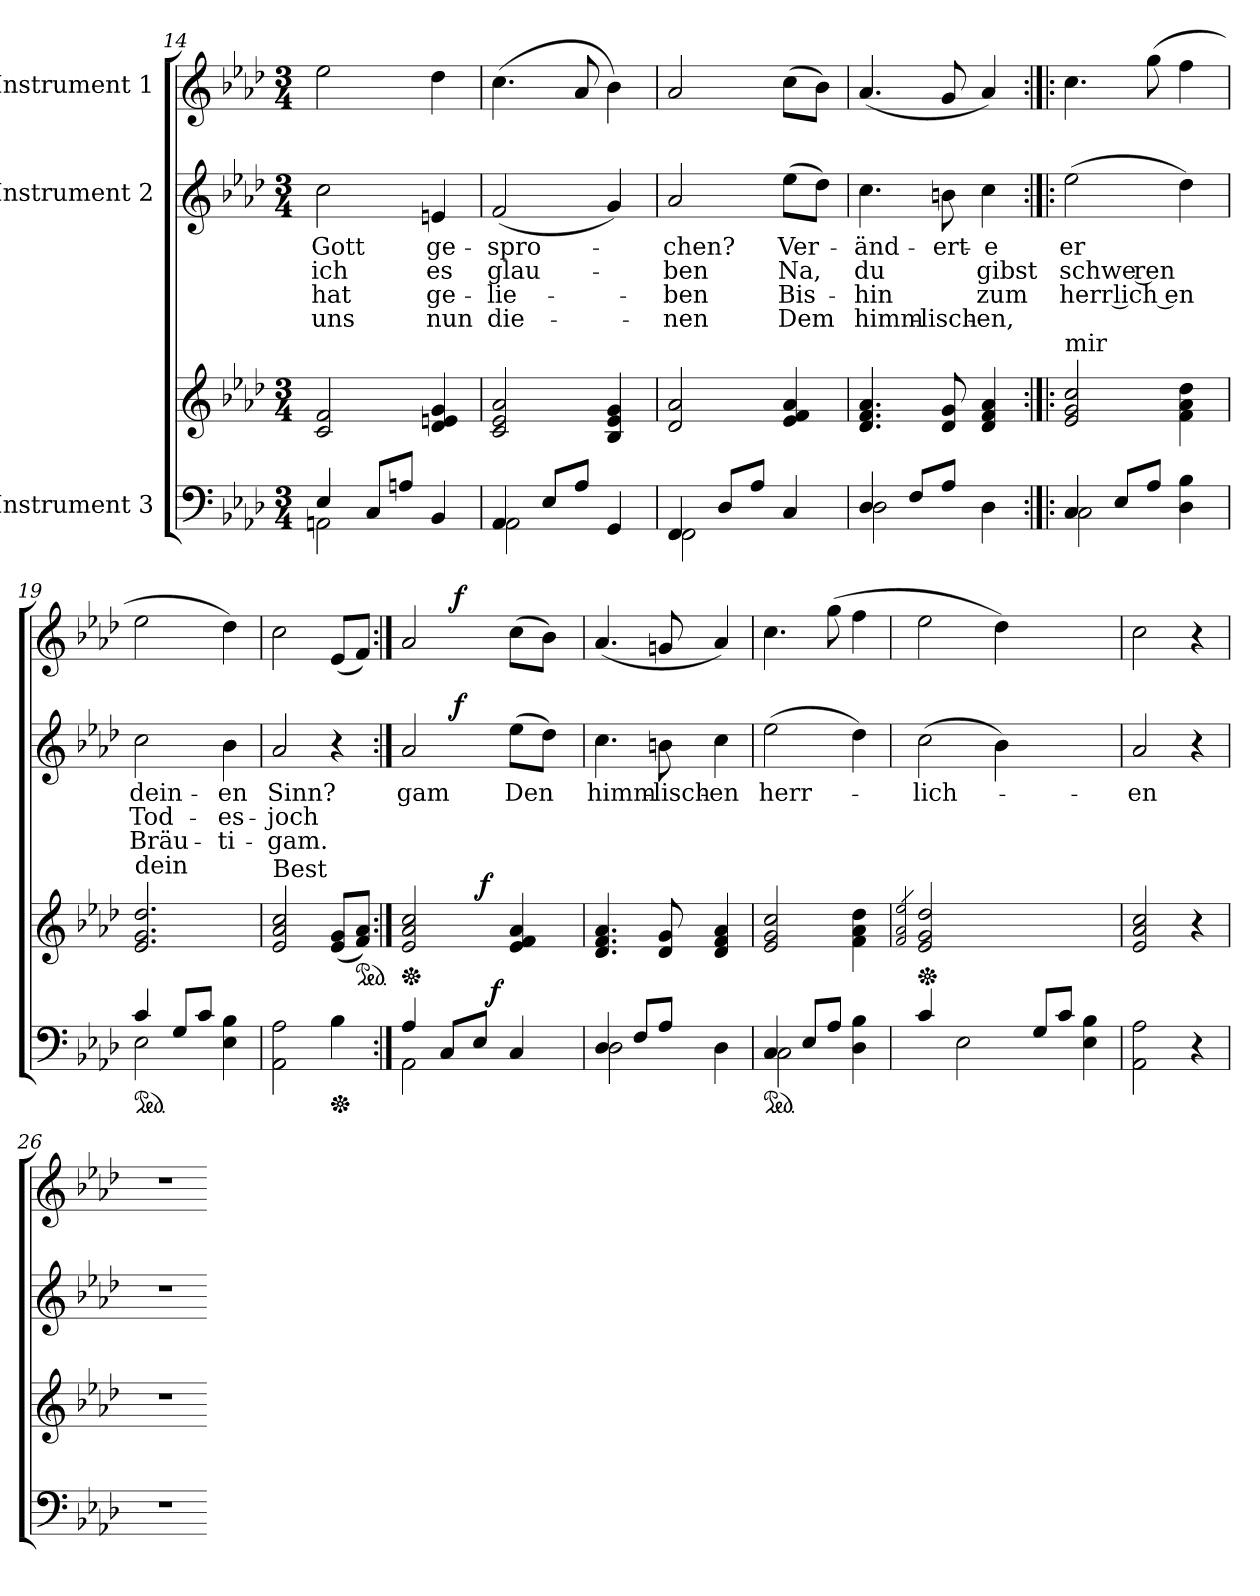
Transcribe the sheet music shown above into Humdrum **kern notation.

**kern	**kern	**dynam	**kern	**text	**text	**text	**text	**dynam	**kern	**dynam
*part3	*part3	*part3	*part2	*part2	*part2	*part2	*part2	*part2	*part1	*part1
*staff4	*staff3	*staff3/4	*staff2	*staff2	*staff2	*staff2	*staff2	*staff2	*staff1	*staff1
*I"Instrument 3	*	*	*I"Instrument 2	*	*	*	*	*	*I"Instrument 1	*
*clefF4	*clefG2	*	*clefG2	*	*	*	*	*	*clefG2	*
*k[b-e-a-d-]	*k[b-e-a-d-]	*	*k[b-e-a-d-]	*	*	*	*	*	*k[b-e-a-d-]	*
*A-:	*A-:	*	*A-:	*	*	*	*	*	*A-:	*
*M3/4	*M3/4	*	*M3/4	*	*	*	*	*	*M3/4	*
=14	=14	=14	=14	=14	=14	=14	=14	=14	=14	=14
*^	*	*	*	*	*	*	*	*	*	*
!	!	!	!	!	!LO:LY:b	!LO:LY:b:cj	!LO:LY:b:cj	!LO:LY:b:cj	!	!	!
4E-/	2AAn\	2f/ 2c/	.	2cc\	Gott	ich	hat	uns	.	2ee-\	.
8C/L	.	.	.	.	.	.	.	.	.	.	.
8An/J	.	.	.	.	.	.	.	.	.	.	.
!	!	!	!	!	!LO:LY:b:rj	!LO:LY:b:rj	!LO:LY:b:rj	!LO:LY:b:cj	!	!	!
4BB-/	4ryy	4g/ 4d-/ 4en/	.	4en/	ge-	-es	ge-	-nun	.	4dd-\	.
=15	=15	=15	=15	=15	=15	=15	=15	=15	=15	=15	=15
!	!	!	!	!	!LO:LY:b	!LO:LY:b	!LO:LY:b:cj	!LO:LY:b:cj	!	!	!
4AA-/	2AA-\	2a-/ 2c/ 2e-/	.	(<2f/	spro-	-glau-	-lie-	-die-	.	(>4.cc\	.
8E-/L	.	.	.	.	.	.	.	.	.	.	.
8A-/J	.	.	.	.	.	.	.	.	.	8a-/	.
4GG/	4ryy	4B-/ 4g/ 4e-/	.	4g/)	.	.	.	.	.	4b-\)	.
=16	=16	=16	=16	=16	=16	=16	=16	=16	=16	=16	=16
!	!	!	!	!	!LO:LY:b	!LO:LY:b	!LO:LY:b	!LO:LY:b	!	!	!
4FF/	2FF\	2a-/ 2d-/	.	2a-/	-chen?	ben	ben	nen	.	2a-/	.
8D-/L	.	.	.	.	.	.	.	.	.	.	.
8A-/J	.	.	.	.	.	.	.	.	.	.	.
!	!	!	!	!	!LO:LY:b	!LO:LY:b:cj	!LO:LY:b:cj	!LO:LY:b	!	!	!
4C/	4ryy	4a-/ 4e-/ 4f/	.	(>8ee-\L	Ver-	-Na,	Bis-	-Dem	.	(>8cc\L	.
.	.	.	.	8dd-\J)	.	.	.	.	.	8b-\J)	.
=17	=17	=17	=17	=17	=17	=17	=17	=17	=17	=17	=17
!	!	!	!	!	!LO:LY:b:cj	!LO:LY:b:cj	!LO:LY:b:cj	!LO:LY:b	!	!	!
4D-/	2D-\	4.d-/ 4.f/ 4.a-/	.	4.cc\	änd-	-du	hin	himm-	.	(<4.a-/	.
8F/L	.	.	.	.	.	.	.	.	.	.	.
!	!	!	!	!	!LO:LY:b:rj	!	!	!LO:LY:b:cj	!	!	!
8A-/J	.	8d-/ 8g/	.	8bn\	-ert-	.	.	-lisch-	.	8g/	.
!	!	!	!	!	!LO:LY:b:rj	!LO:LY:b	!LO:LY:b	!LO:LY:b:cj	!	!	!
4ryy	4D-\	4d-/ 4f/ 4a-/	.	4cc\	-e	gibst	zum	en,	.	4a-/)	.
!!LO:PB:g=z
=18:|!|:	=18:|!|:	=18:|!|:	=18:|!|:	=18:|!|:	=18:|!|:	=18:|!|:	=18:|!|:	=18:|!|:	=18:|!|:	=18:|!|:	=18:|!|:
!	!	!LO:TX:a:t=mir	!	!	!	!	!	!	!	!	!
!	!	!	!	!	!LO:LY:b:cj	!LO:LY:b	!LO:LY:b	!	!	!	!
4C/	2C\	2e-/ 2cc/ 2g/	.	(>2ee-\	er	schwe ren	herr lich en	.	.	4.cc\	.
8E-/L	.	.	.	.	.	.	.	.	.	.	.
8A-/J	.	.	.	.	.	.	.	.	.	(>8gg\	.
4ryy	4B-\ 4D-\	4f\ 4a-\ 4dd-\	.	4dd-\)	.	.	.	.	.	4ff\	.
=19	=19	=19	=19	=19	=19	=19	=19	=19	=19	=19	=19
*ped	*	*	*	*	*	*	*	*	*	*	*
!	!	!LO:TX:a:t=dein	!	!	!	!	!	!	!	!	!
!	!	!	!	!	!LO:LY:b	!LO:LY:b	!LO:LY:b	!	!	!	!
4c/	2E-\	2.e-/ 2.g/ 2.dd-/	.	2cc\	dein-	-Tod-	-Bräu-	.	.	2ee-\	.
8G/L	.	.	.	.	.	.	.	.	.	.	.
8c/J	.	.	.	.	.	.	.	.	.	.	.
!	!	!	!	!	!LO:LY:b:cj	!LO:LY:b:cj	!LO:LY:b:cj	!	!	!	!
4ryy	4E-\ 4B-\	.	.	4b-\	-en	es-	-ti-	.	.	4dd-\)	.
=20	=20	=20	=20	=20	=20	=20	=20	=20	=20	=20	=20
!	!	!LO:TX:a:t=Best	!	!	!	!	!	!	!	!	!
!	!	!	!	!	!LO:LY:b	!LO:LY:b	!LO:LY:b	!	!	!	!
*v	*v	*	*	*	*	*	*	*	*	*	*
2AA-\ 2A-\	2e-/ 2a-/ 2cc/	.	2a-/	-Sinn?	joch	gam.	.	.	2cc\	.
*Xped	*	*	*	*	*	*	*	*	*	*
4B-\	(<8g/ 8e-/L	.	4r	.	.	.	.	.	(<8e-/L	.
*	*ped	*	*	*	*	*	*	*	*	*
.	8f/ 8a-/J)	.	.	.	.	.	.	.	8f/J)	.
=21:|!	=21:|!	=21:|!	=21:|!	=21:|!	=21:|!	=21:|!	=21:|!	=21:|!	=21:|!	=21:|!
*^	*	*	*	*	*	*	*	*	*	*
*	*	*Xped	*	*	*	*	*	*	*	*	*
!	!	!	!	!	!LO:LY:b	!	!	!	!	!	!
*	*^	*^	*	*^	*	*	*	*	*	*^	*
4A-/	2AA-\	4ryy	2e-/ 2cc/ 2a-/	4ryy	.	2a-/	4ryy	gam	.	.	.	.	2a-/	4ryy	.
8C/L	.	8ryy	.	8ryy	.	.	32.ryy	.	.	.	.	.	.	32.ryy	.
!	!	!	!	!	!	!	!	!	!	!	!	!LO:DY:a	!	!	!LO:DY:a
.	.	.	.	.	.	.	4ryy	.	.	.	.	f	.	4ryy	f
8E-/J	.	32.ryy	.	64ryy	.	.	.	.	.	.	.	.	.	.	.
!	!	!	!	!	!LO:DY:a	!	!	!	!	!	!	!	!	!	!
.	.	.	.	4ryy	f	.	.	.	.	.	.	.	.	.	.
!	!	!	!	!	!LO:DY:a=2	!	!	!	!	!	!	!	!	!	!
.	.	4ryy	.	.	f	.	.	.	.	.	.	.	.	.	.
!	!	!	!	!	!	!	!	!LO:LY:b	!	!	!	!	!	!	!
4C/	4ryy	.	4a-/ 4e-/ 4f/	.	.	(>8ee-\L	.	Den	.	.	.	.	(>8cc\L	.	.
.	.	.	.	.	.	.	8ryy	.	.	.	.	.	.	8ryy	.
.	.	.	.	.	.	8dd-\J)	.	.	.	.	.	.	8b-\J)	.	.
.	.	.	.	16..ryy	.	.	.	.	.	.	.	.	.	.	.
.	.	16ryy	.	.	.	.	16ryy	.	.	.	.	.	.	16ryy	.
.	.	64ryy	.	.	.	.	64ryy	.	.	.	.	.	.	64ryy	.
=22	=22	=22	=22	=22	=22	=22	=22	=22	=22	=22	=22	=22	=22	=22	=22
!	!	!	!	!	!	!	!	!LO:LY:b	!	!	!	!	!	!	!
*	*v	*v	*	*	*	*v	*v	*	*	*	*	*	*v	*v	*
*	*	*v	*v	*	*	*	*	*	*	*	*	*
4D-/	2D-\	4.d-/ 4.f/ 4.a-/	.	4.cc\	himm-	.	.	.	.	(<4.a-/	.
8F/L	.	.	.	.	.	.	.	.	.	.	.
!	!	!	!	!	!LO:LY:b:cj	!	!	!	!	!	!
8A-/J	.	8d-/ 8g/	.	8bn\	-lisch-	.	.	.	.	8gn/	.
!	!	!	!	!	!LO:LY:b:cj	!	!	!	!	!	!
4ryy	4D-\	4d-/ 4f/ 4a-/	.	4cc\	-en	.	.	.	.	4a-/)	.
=23	=23	=23	=23	=23	=23	=23	=23	=23	=23	=23	=23
*ped	*	*	*	*	*	*	*	*	*	*	*
!	!	!	!	!	!LO:LY:b	!	!	!	!	!	!
4C/	2C\	2cc/ 2e-/ 2g/	.	(>2ee-\	herr-	.	.	.	.	4.cc\	.
8E-/L	.	.	.	.	.	.	.	.	.	.	.
8A-/J	.	.	.	.	.	.	.	.	.	(<8gg\	.
4ryy	4B-\ 4D-\	4f\ 4dd-\ 4a-\	.	4dd-\)	.	.	.	.	.	4ff\	.
*v	*v	*	*	*	*	*	*	*	*	*	*
!!LO:LB:g=z
=24	=24	=24	=24	=24	=24	=24	=24	=24	=24	=24
.	2qa-/ 2qee-/ 2qf/	.	.	.	.	.	.	.	.	.
*	*Xped	*	*	*	*	*	*	*	*	*
!	!	!	!	!LO:LY:b	!	!	!	!	!	!
4c/	2dd-/ 2g/ 2e-/	.	(>2cc\	-lich-	.	.	.	.	2ee-\	.
2E-\	.	.	.	.	.	.	.	.	.	.
.	2.ryy	.	4b-\)	.	.	.	.	.	4dd-\)	.
8G/L	.	.	2ryy	.	.	.	.	.	2ryy	.
8c/J	.	.	.	.	.	.	.	.	.	.
4E-\ 4B-\	.	.	.	.	.	.	.	.	.	.
=25	=25	=25	=25	=25	=25	=25	=25	=25	=25	=25
!	!	!	!	!LO:LY:b:cj	!	!	!	!	!	!
2AA-\ 2A-\	2cc/ 2e-/ 2a-/	.	2a-/	-en	.	.	.	.	2cc\	.
4r	4r	.	4r	.	.	.	.	.	4r	.
=26	=26	=26	=26	=26	=26	=26	=26	=26	=26	=26
!LO:N:vis=1	!LO:N:vis=1	!	!LO:N:vis=1	!	!	!	!	!	!LO:N:vis=1	!
2.r	2.r	.	2.r	.	.	.	.	.	2.r	.
=	=	==	=	==	==	==	==	==	==	==
*-	*-	*-	*-	*-	*-	*-	*-	*-	*-	*-
